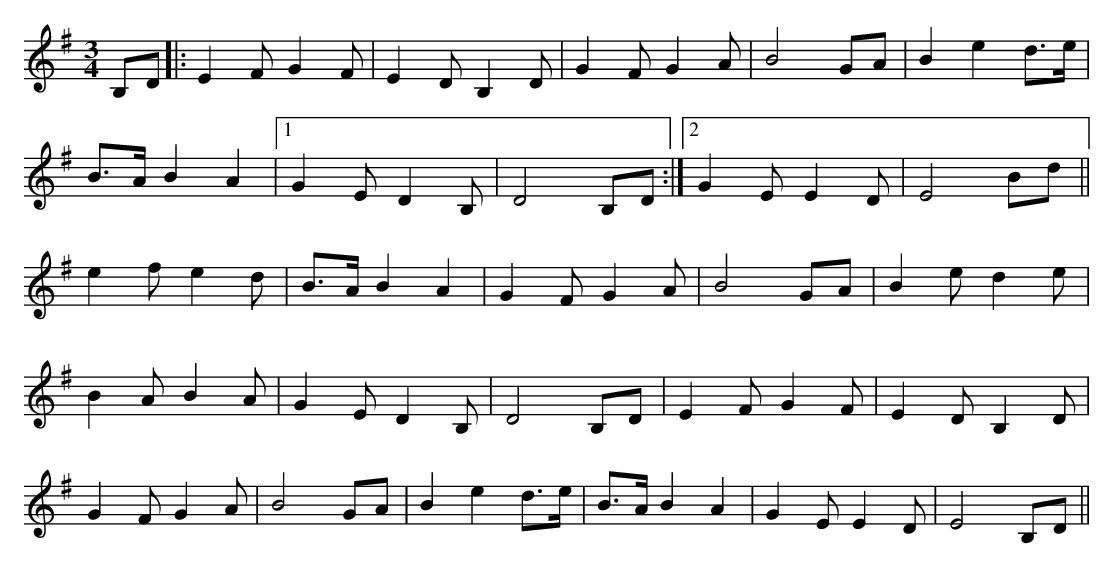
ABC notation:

X:1
M:3/4
K:Emin
B,D|:E2F G2F|E2D B,2 D|G2F G2A|B4 GA|B2 e2 d>e|
B>A B2 A2|1 G2 E D2B,|D4 B,D:|2 G2 E E2 D|E4 Bd||
e2 f e2 d|B>A B2 A2|G2 F G2 A|B4 GA|B2e d2e|
B2 A B2 A|G2 E D2 B,|D4 B,D|E2F G2F|E2D B,2 D|
G2F G2A|B4 GA|B2 e2 d>e|B>A B2 A2|G2 E E2 D|E4 B,D||
